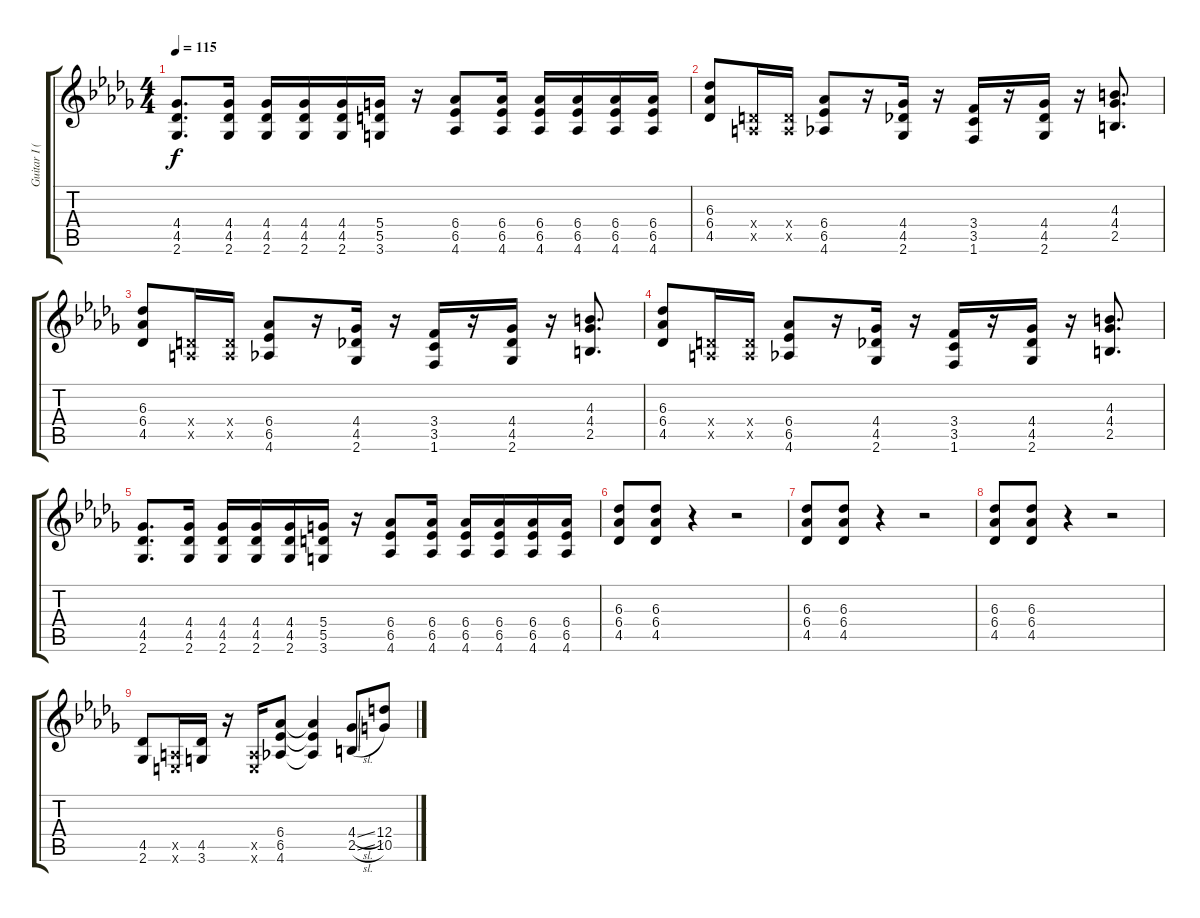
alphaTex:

\track ("Guitar I (Hirasawa Yui)" "Guitar I (") {instrument overdrivenguitar}
\staff {score tabs}
\tuning (E4 B3 G3 D3 A2 E2) {hide}
\ts (4 4)
\tempo 115
\clef g2
\ks db
(4.4 4.5 2.6).8{d dy f} (4.4 4.5 2.6).16 (4.4 4.5 2.6).16 (4.4 4.5 2.6).16 (4.4 4.5 2.6).16 (5.4 5.5 3.6).16 r.16 (6.4 6.5 4.6).8 (6.4 6.5 4.6).16 (6.4 6.5 4.6).16 (6.4 6.5 4.6).16 (6.4 6.5 4.6).16 (6.4 6.5 4.6).16 |
(6.3 6.4 4.5).8 (0.4{x} 0.5{x}).16 (0.4{x} 0.5{x}).16 (6.4 6.5 4.6).8 r.16 (4.4 4.5 2.6).16 r.16 (3.4 3.5 1.6).16 r.16 (4.4 4.5 2.6).16 r.16 (4.3 4.4 2.5).8{d} |
(6.3 6.4 4.5).8 (0.4{x} 0.5{x}).16 (0.4{x} 0.5{x}).16 (6.4 6.5 4.6).8 r.16 (4.4 4.5 2.6).16 r.16 (3.4 3.5 1.6).16 r.16 (4.4 4.5 2.6).16 r.16 (4.3 4.4 2.5).8{d} |
(6.3 6.4 4.5).8 (0.4{x} 0.5{x}).16 (0.4{x} 0.5{x}).16 (6.4 6.5 4.6).8 r.16 (4.4 4.5 2.6).16 r.16 (3.4 3.5 1.6).16 r.16 (4.4 4.5 2.6).16 r.16 (4.3 4.4 2.5).8{d} |
(4.4 4.5 2.6).8{d} (4.4 4.5 2.6).16 (4.4 4.5 2.6).16 (4.4 4.5 2.6).16 (4.4 4.5 2.6).16 (5.4 5.5 3.6).16 r.16 (6.4 6.5 4.6).8 (6.4 6.5 4.6).16 (6.4 6.5 4.6).16 (6.4 6.5 4.6).16 (6.4 6.5 4.6).16 (6.4 6.5 4.6).16 |
(6.3 6.4 4.5).8 (6.3 6.4 4.5).8 r.4 r.2 |
(6.3 6.4 4.5).8 (6.3 6.4 4.5).8 r.4 r.2 |
(6.3 6.4 4.5).8 (6.3 6.4 4.5).8 r.4 r.2 |
(4.5 2.6).8 (0.5{x} 0.6{x}).16 (4.5 3.6).16 r.16 (0.5{x} 0.6{x}).16 (6.4 6.5 4.6).8 (6.4{t} 6.5{t} 4.6{t}).4 (4.4{sl} 2.5{sl}).8 (12.4 10.5).8
